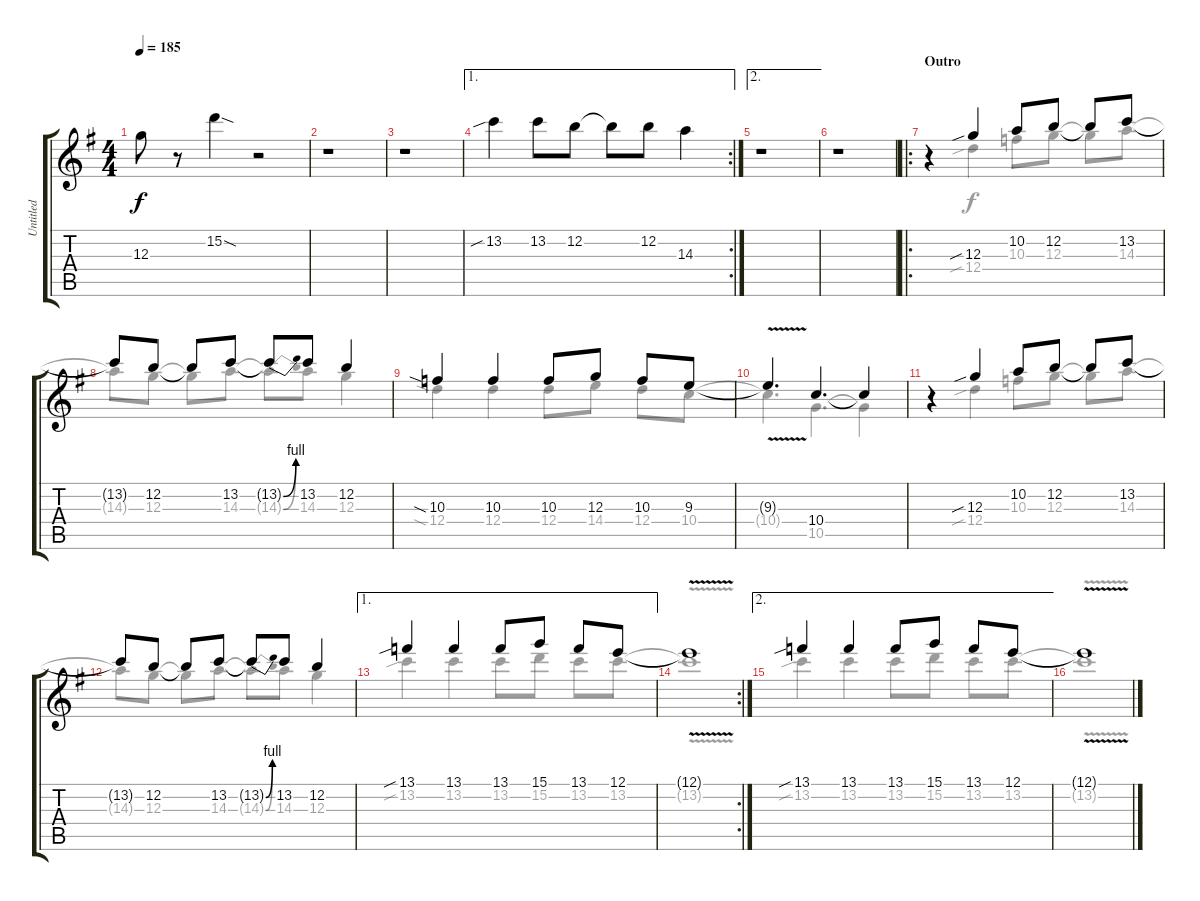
\track ("Untitled" "Untitled") {instrument distortionguitar}
\staff {score tabs}
\tuning (E4 B3 G3 D3 A2 E2) {hide}
\voice
\ts (4 4)
\tempo 185
\clef g2
\ks g
12.3.8{dy f} r.8 15.2{sod}.4 r.2 |
r.1 |
r.1 |
\ae 1
\rc 2
13.2{sib}.4 13.2.8 12.2.8 12.2{t}.8 12.2.8 14.3.4 |
\ae 2
r.1 |
r.1 |
\ro
\section ("" "Outro")
r.4 12.3{sib}.4 10.2.8 12.2.8 12.2{t}.8 13.2.8 |
13.2{t}.8 12.2.8 12.2{t}.8 13.2.8 13.2{be (bend 0 0 60 4) t}.8 13.2.8 12.2.4 |
10.3{sia}.4 10.3.4 10.3.8 12.3.8 10.3.8 9.3.8 |
9.3{v t}.4{d} 10.4.4{d} 10.4{t}.4 |
r.4 12.3{sib}.4 10.2.8 12.2.8 12.2{t}.8 13.2.8 |
13.2{t}.8 12.2.8 12.2{t}.8 13.2.8 13.2{be (bend 0 0 60 4) t}.8 13.2.8 12.2.4 |
\ae 1
13.1{sib}.4 13.1.4 13.1.8 15.1.8 13.1.8 12.1.8 |
\rc 2
12.1{v t}.1 |
\ae 2
13.1{sib}.4 13.1.4 13.1.8 15.1.8 13.1.8 12.1.8 |
12.1{v t}.1
\voice
\clef g2
\ottava regular
\simile none
\ks g
|
|
|
|
|
|
r.4 12.4{sib}.4 10.3.8 12.3.8 12.3{t}.8 14.3.8 |
14.3{t}.8 12.3.8 12.3{t}.8 14.3.8 14.3{be (bend 0 0 60 4) t}.8 14.3.8 12.3.4 |
12.4{sia}.4 12.4.4 12.4.8 14.4.8 12.4.8 10.4.8 |
10.4{t}.4{d} 10.5.4{d} 10.5{t}.4 |
r.4 12.4{sib}.4 10.3.8 12.3.8 12.3{t}.8 14.3.8 |
14.3{t}.8 12.3.8 12.3{t}.8 14.3.8 14.3{be (bend 0 0 60 4) t}.8 14.3.8 12.3.4 |
13.2{sib}.4 13.2.4 13.2.8 15.2.8 13.2.8 13.2.8 |
13.2{v t}.1 |
13.2{sib}.4 13.2.4 13.2.8 15.2.8 13.2.8 13.2.8 |
13.2{v t}.1
